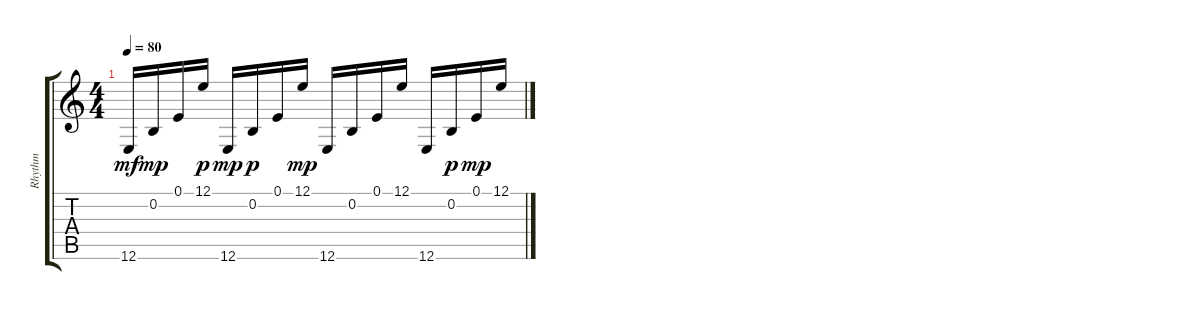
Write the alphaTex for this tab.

\track ("Rhythm" "Rhythm") {instrument fx7echoes}
\staff {score tabs}
\tuning (E4 B3 G3 D3 A2 E2) {hide}
\ts (4 4)
\tempo 80
\clef g2
\ks c
12.6.16{dy mf volume 1} 0.2.16{dy mp volume 1} 0.1.16 12.1.16{dy p volume 1} 12.6.16{dy mp volume 1} 0.2.16{dy p volume 0} 0.1.16{volume 0} 12.1.16{dy mp volume 0} 12.6.16{volume 0} 0.2.16{volume 0} 0.1.16 12.1.16 12.6.16 0.2.16{dy p} 0.1.16{dy mp} 12.1.16
